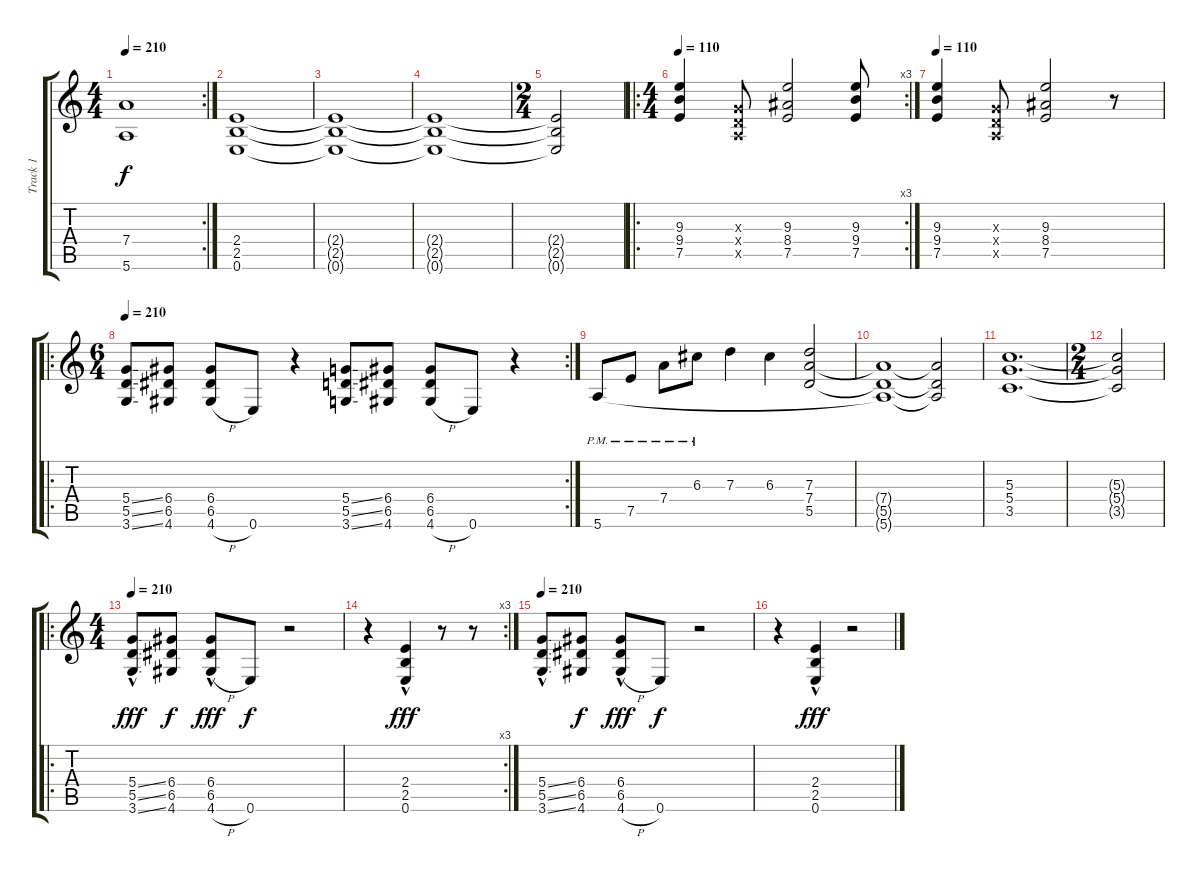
\track ("Track 1" "Track 1") {instrument overdrivenguitar}
\staff {score tabs}
\tuning (E4 B3 G3 D3 A2 E2) {hide}
\rc 2
\ts (4 4)
\tempo 210
\clef g2
\ks c
(7.4{t} 5.6{t}).1{dy f} |
(2.4 2.5 0.6).1 |
(2.4{t} 2.5{t} 0.6{t}).1 |
(2.4{t} 2.5{t} 0.6{t}).1 |
\ts (2 4)
(2.4{t} 2.5{t} 0.6{t}).2 |
\ro
\rc 3
\ts (4 4)
\tempo 110
(9.3 9.4 7.5).4 (0.3{x} 0.4{x} 0.5{x}).8 (9.3 8.4 7.5).2 (9.3 9.4 7.5).8 |
\tempo 110
(9.3 9.4 7.5).4 (0.3{x} 0.4{x} 0.5{x}).8 (9.3 8.4 7.5).2 r.8 |
\ro
\rc 2
\ts (6 4)
\tempo 210
(5.4{ss} 5.5{ss} 3.6{ss}).8 (6.4 6.5 4.6).8 (6.4 6.5 4.6{h}).8 0.6.8 r.4 (5.4{ss} 5.5{ss} 3.6{ss}).8 (6.4 6.5 4.6).8 (6.4 6.5 4.6{h}).8 0.6.8 r.4 |
5.6{pm}.8 7.5{pm}.8 7.4{pm}.8 6.3{pm}.8 7.3.4 6.3.4 (7.3 7.4 5.5).2 |
(7.4{t} 5.5{t} 5.6{t}).1 (7.4{t} 5.5{t} 5.6{t}).2 |
(5.3 5.4 3.5).1{d} |
\ts (2 4)
(5.3{t} 5.4{t} 3.5{t}).2 |
\ro
\ts (4 4)
\tempo 210
(5.4{ss hac} 5.5{ss hac} 3.6{ss hac}).8{dy fff} (6.4 6.5 4.6).8{dy f} (6.4{hac} 6.5{hac} 4.6{h hac}).8{dy fff} 0.6.8{dy f} r.2 |
\rc 3
r.4 (2.4{hac} 2.5{hac} 0.6{hac}).4{dy fff} r.8 r.8 |
\tempo 210
(5.4{ss hac} 5.5{ss hac} 3.6{ss hac}).8 (6.4 6.5 4.6).8{dy f} (6.4{hac} 6.5{hac} 4.6{h hac}).8{dy fff} 0.6.8{dy f} r.2 |
r.4 (2.4{hac} 2.5{hac} 0.6{hac}).4{dy fff} r.2
